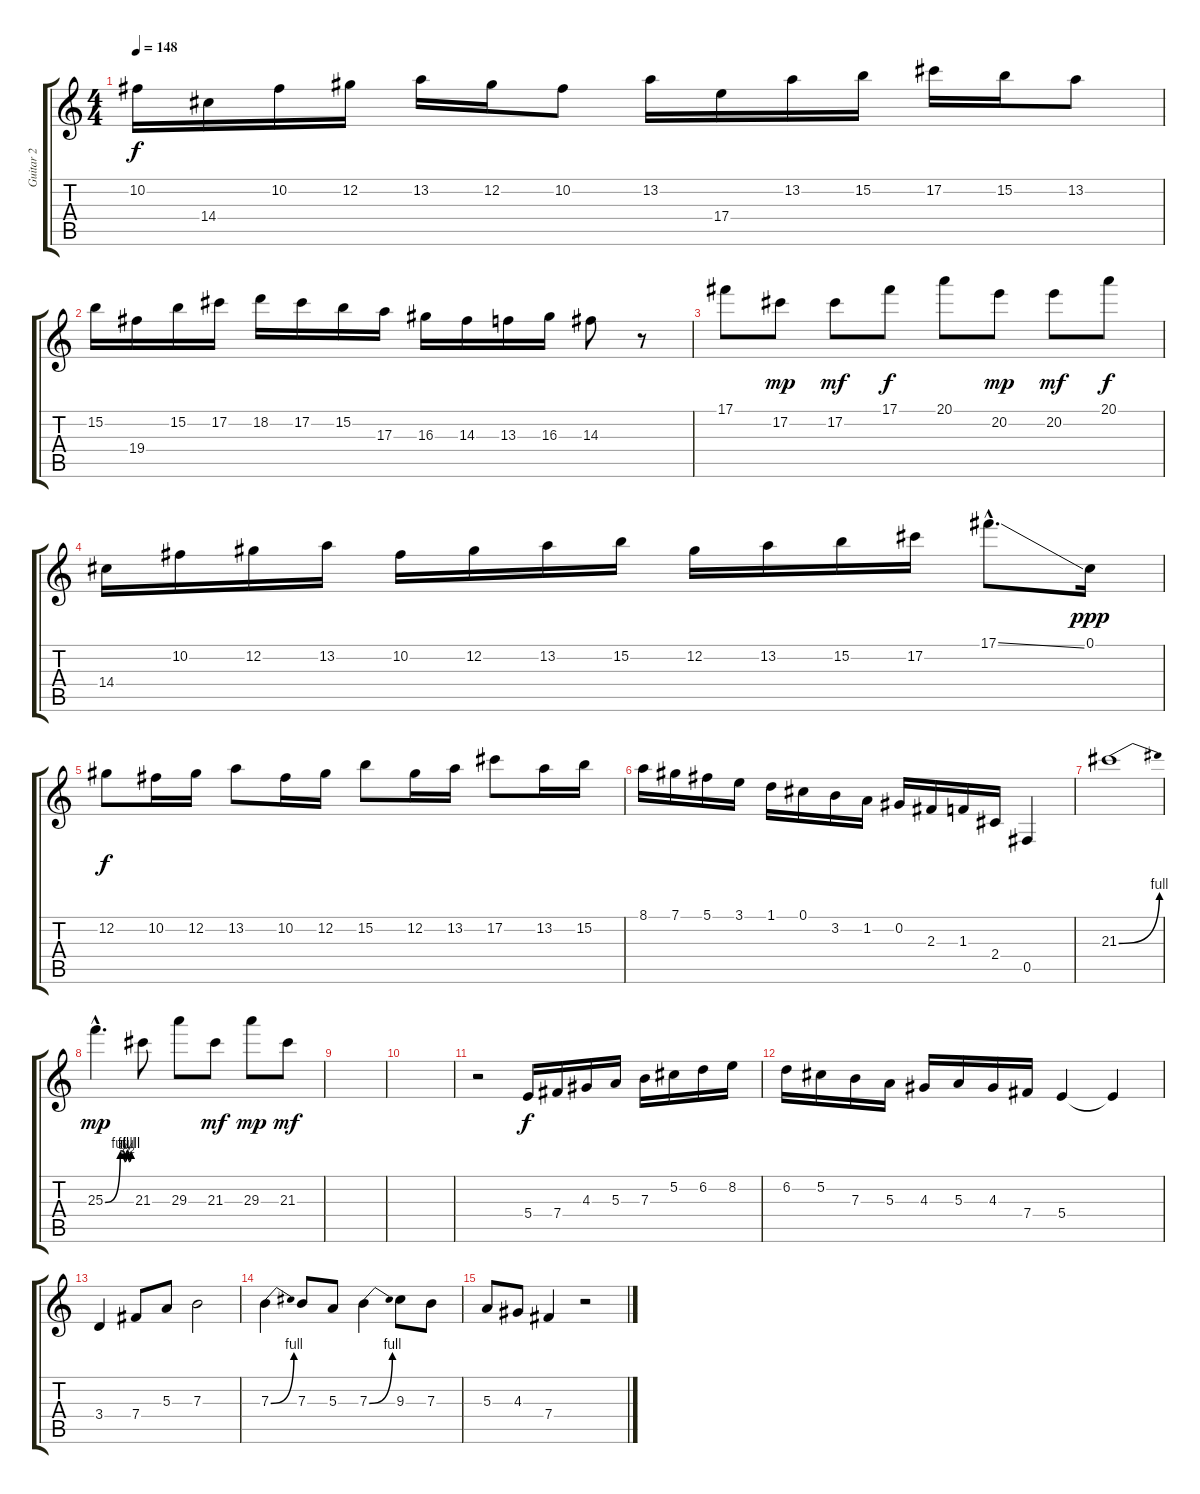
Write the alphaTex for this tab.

\track ("Guitar 2" "Guitar 2") {instrument distortionguitar}
\staff {score tabs}
\tuning (Db4 Ab3 E3 B2 Gb2 Db2) {hide}
\ts (4 4)
\tempo 148
\clef g2
\ks c
10.2.16{dy f} 14.4.16 10.2.16 12.2.16 13.2.16 12.2.16 10.2.8 13.2.16 17.4.16 13.2.16 15.2.16 17.2.16 15.2.16 13.2.8 |
15.2.16 19.4.16 15.2.16 17.2.16 18.2.16 17.2.16 15.2.16 17.3.16 16.3.16 14.3.16 13.3.16 16.3.16 14.3.8 r.8 |
17.1.8 17.2.8{dy mp} 17.2.8{dy mf} 17.1.8{dy f} 20.1.8 20.2.8{dy mp} 20.2.8{dy mf} 20.1.8{dy f} |
14.4.16 10.2.16 12.2.16 13.2.16 10.2.16 12.2.16 13.2.16 15.2.16 12.2.16 13.2.16 15.2.16 17.2.16 17.1{ss hac}.8{d} 0.1.16{dy ppp} |
12.2.8{dy f} 10.2.16 12.2.16 13.2.8 10.2.16 12.2.16 15.2.8 12.2.16 13.2.16 17.2.8 13.2.16 15.2.16 |
8.1.16 7.1.16 5.1.16 3.1.16 1.1.16 0.1.16 3.2.16 1.2.16 0.2.16 2.3.16 1.3.16 2.4.16 0.5.4 |
21.3{be (bend 0 0 60 4)}.1 |
25.3{be (custom 0 0 35 4 40 4 45 2 50 4 55 2 60 4) hac}.4{d dy mp} 21.3.8 29.3.8 21.3.8{dy mf} 29.3.8{dy mp} 21.3.8{dy mf} |
|
|
r.2 5.4.16{dy f} 7.4.16 4.3.16 5.3.16 7.3.16 5.2.16 6.2.16 8.2.16 |
6.2.16 5.2.16 7.3.16 5.3.16 4.3.16 5.3.16 4.3.16 7.4.16 5.4.4 5.4{t}.4 |
3.4.4 7.4.8 5.3.8 7.3.2 |
7.3{be (bend 0 0 60 4)}.4 7.3.8 5.3.8 7.3{be (bend 0 0 60 4)}.4 9.3.8 7.3.8 |
5.3.8 4.3.8 7.4.4 r.2
